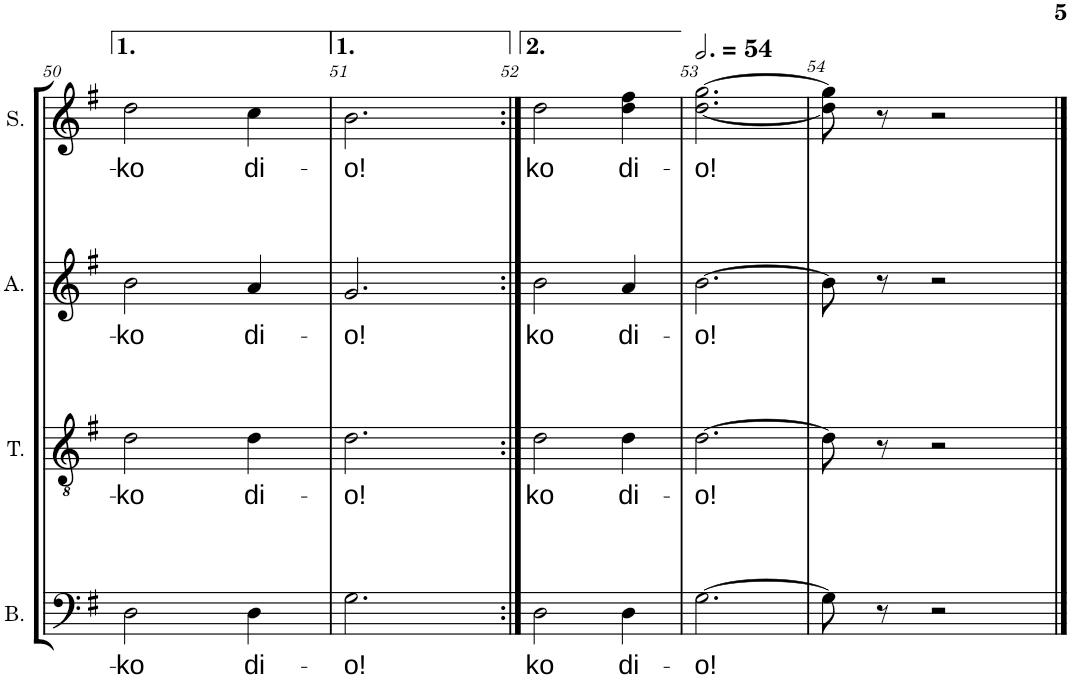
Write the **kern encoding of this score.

**kern	**text	**kern	**text	**kern	**text	**kern	**text
*part4	*part4	*part3	*part3	*part2	*part2	*part1	*part1
*staff4	*staff4	*staff3	*staff3	*staff2	*staff2	*staff1	*staff1
*I"Basse	*	*I"Ténor	*	*I"Alto	*	*I"Soprano	*
*I'B.	*	*I'T.	*	*I'A.	*	*I'S.	*
!!LO:PB:g=z
*clefF4	*	*clefGv2	*	*clefG2	*	*clefG2	*
*k[f#]	*	*k[f#]	*	*k[f#]	*	*k[f#]	*
*M3/4	*	*M3/4	*	*M3/4	*	*M3/4	*
=50	=50	=50	=50	=50	=50	=50	=50
!	!LO:LY:b	!	!LO:LY:b	!	!LO:LY:b	!	!LO:LY:b
2D\	-ko	2d\	-ko	2b\	-ko	2dd\	-ko
!	!LO:LY:b	!	!LO:LY:b	!	!LO:LY:b	!	!LO:LY:b
4D\	di-	4d\	di-	4a/	di-	4cc\	di-
=51	=51	=51	=51	=51	=51	=51	=51
!	!LO:LY:b	!	!LO:LY:b	!	!LO:LY:b	!	!LO:LY:b
2.G\	-o!	2.d\	-o!	2.g/	-o!	2.b\	-o!
=52:|!	=52:|!	=52:|!	=52:|!	=52:|!	=52:|!	=52:|!	=52:|!
!	!LO:LY:b	!	!LO:LY:b	!	!LO:LY:b	!	!LO:LY:b
2D\	-ko	2d\	-ko	2b\	-ko	2dd\	-ko
!	!LO:LY:b	!	!LO:LY:b	!	!LO:LY:b	!	!LO:LY:b
4D\	di-	4d\	di-	4a/	di-	4dd\ 4ff#\	di-
=53	=53	=53	=53	=53	=53	=53	=53
*	*	*	*	*	*	*MM162	*
!	!LO:LY:b	!	!LO:LY:b	!	!LO:LY:b	!	!LO:LY:b
[2.G\	-o!	[2.d\	-o!	[2.b\	-o!	[2.dd\ [2.gg\	-o!
=54	=54	=54	=54	=54	=54	=54	=54
8G\]	.	8d\]	.	8b\]	.	8dd\] 8gg\]	.
8r	.	8r	.	8r	.	8r	.
2r	.	2r	.	2r	.	2r	.
==	==	==	==	==	==	==	==
*-	*-	*-	*-	*-	*-	*-	*-
